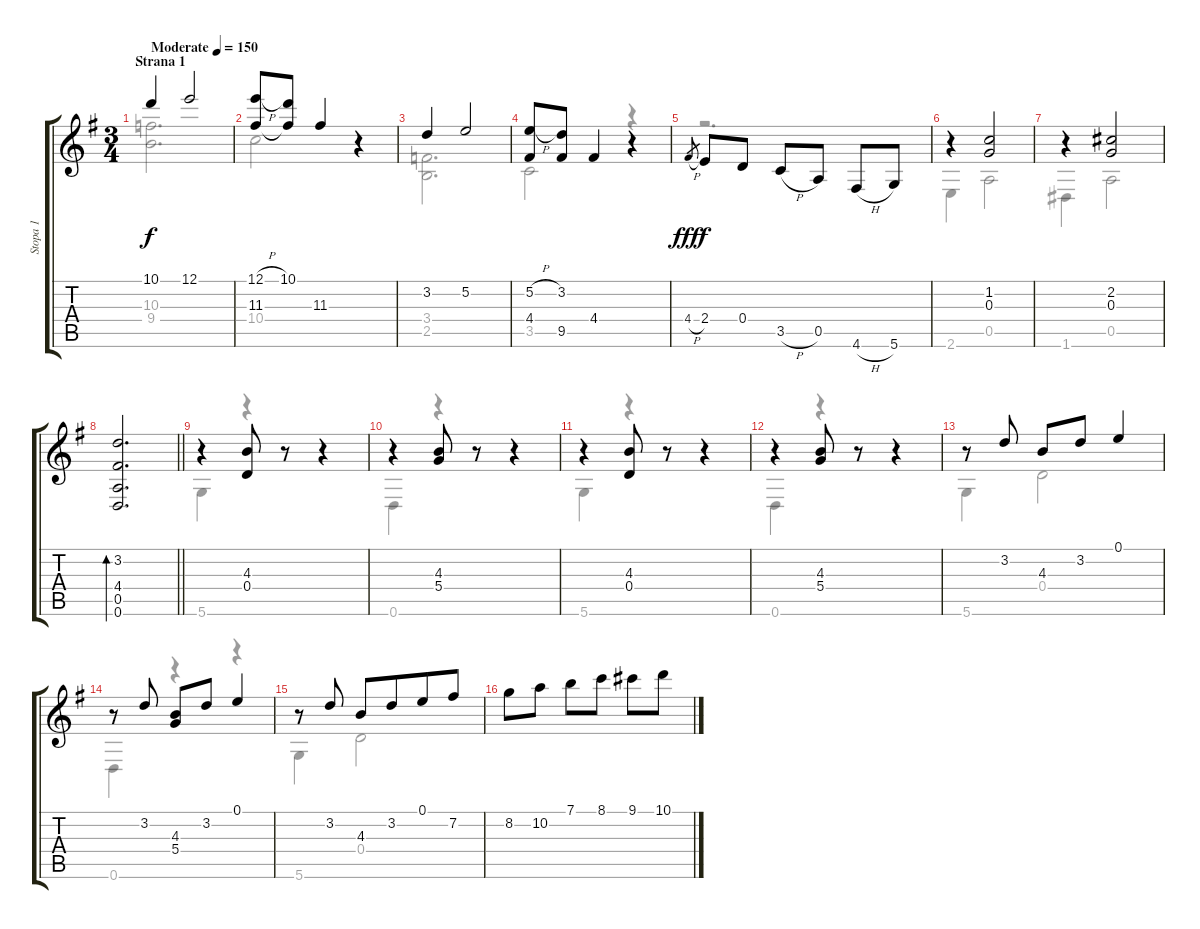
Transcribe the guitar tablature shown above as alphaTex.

\track ("Stopa 1" "Stopa 1") {instrument acousticguitarnylon}
\staff {score tabs}
\tuning (E4 B3 G3 D3 A2 D2) {hide}
\voice
\ts (3 4)
\section ("" "Strana 1")
\tempo (150 "Moderate")
\clef g2
\ks g
10.1.4{dy f instrument acousticguitarnylon} 12.1.2 |
(12.1{h} 11.3).8 (10.1 11.3{t}).8 11.3.4 r.4 |
3.2.4 5.2.2 |
(5.2{h} 4.4).8 (3.2 9.5).8 4.4.4 r.4 |
4.4{h}.8{gr dy fff} 2.4.8{dy f} 0.4.8 3.5{h}.8 0.5.8 4.6{h}.8 5.6.8 |
r.4 (1.2 0.3).2 |
r.4 (2.2 0.3).2 |
\barLineRight lightlight
(3.2 4.4 0.5 0.6).2{d bd 480} |
r.4 (4.3 0.4).8 r.8 r.4 |
r.4 (4.3 5.4).8 r.8 r.4 |
r.4 (4.3 0.4).8 r.8 r.4 |
r.4 (4.3 5.4).8 r.8 r.4 |
r.8 3.2.8 4.3.8 3.2.8 0.1.4 |
r.8 3.2.8 (4.3 5.4).8 3.2.8 0.1.4 |
r.8 3.2.8 4.3.8 3.2.8{beam merge} 0.1.8 7.2.8 |
8.2.8 10.2.8 7.1.8 8.1.8 9.1.8 10.1.8
\voice
\clef g2
\ottava regular
\simile none
\ks g
(10.3 9.4).2{d dy f} |
10.4.2 r.4 |
(3.4 2.5).2{d} |
3.5.2 r.4 |
r.2{d} |
2.6.4 0.5.2 |
1.6.4 0.5.2 |
\barLineRight lightlight
|
5.6.4 r.4 r.4 |
0.6.4 r.4 r.4 |
5.6.4 r.4 r.4 |
0.6.4 r.4 r.4 |
5.6.4 0.4.2 |
0.6.4 r.4 r.4 |
5.6.4 0.4.2 |
